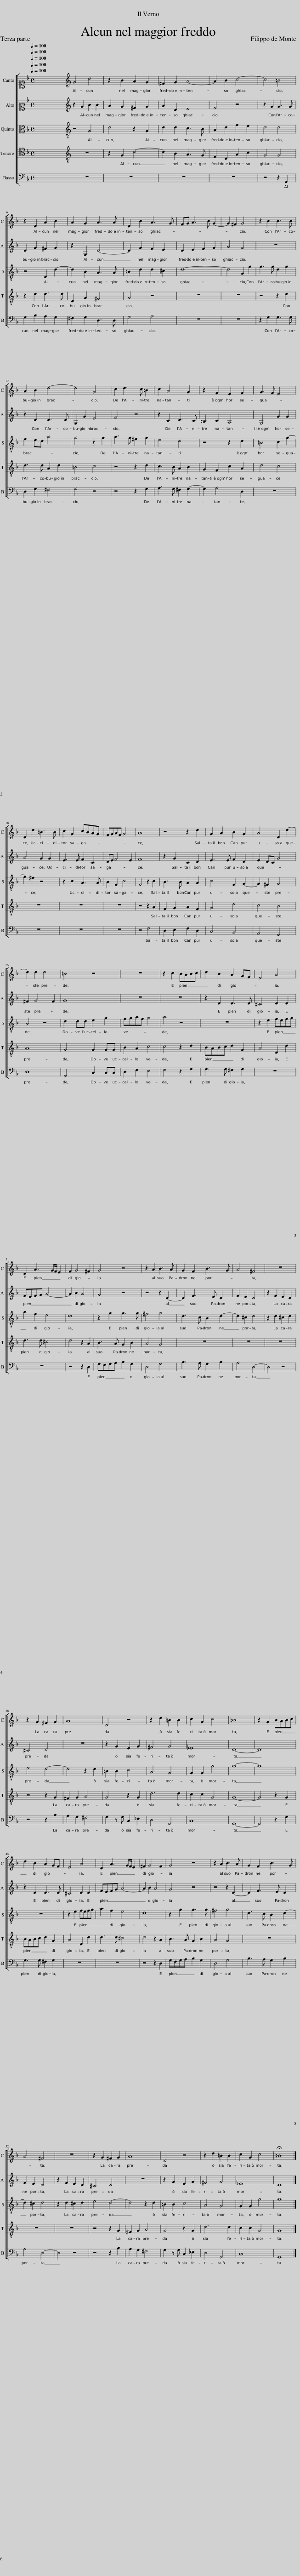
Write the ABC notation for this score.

X:1
%%score [ 1 2 [ 3 4 ] 5 ]
L:1/8
Q:1/4=100
M:4/4
I:linebreak $
K:F
V:1 alto1
V:2 alto2
V:3 alto
V:4 tenor
V:5 bass
V:1
 x8 | x8 | G4 d4 | z2 B2 A2 G2 | ^F2 G2 A4- | %5
 A2 B2 c4- | c4 =B4 |$ z2 D2 A2 B2 | A2 G2 A3 A | D2 B2 A3 G | %10
 FG A3 B G2- | G2 ^F2 G4 | z2 B2 B3 B |$ A2 B2 d4- | d4 G4 | %15
 c2 d3 c =B2 | c2 A4 G2 | z2 F2 E2 F2 | G3 F E4 |$ D2 d2 =B3 B | %20
 c2 G2 cBAG | FGAF G4 | A8 | z4 z2 d2 | G2 A2 B2 G2 | %25
 A4 D2 d2- |$ d2 d2 d4 | =B4 z4 | z8 | z2 c2 BABc | %30
 d2 B2 A2 GF | E4 A4 |$ D2 A3 G/F/ E2 | F2 G4 ^F2 | G4 z4 | %35
 z2 A2 B3 A | G2 F2 B3 G | A4 ^F4 | z8 |$ z2 G2 ^F2 G2 | %40
 A8 | D4 z4 | z2 d2 =B2 B2 | c2 G2 c4 | =B8 | %45
 z2 G2 BABc |$ d2 B2 A2 GF | E4 A4 | D2 A3 G/F/ E2 | ^F2 G4 F2 | %50
 G4 z4 | z2 A2 B3 A | G2 F2 B3 G |$ A4 ^F4 | z8 | %55
 z2 G2 ^F2 G2 | A8 | D4 z4 | z2 d2 =B2 B2 | c2 G2 c4 | %60
 !fermata!=B8 |] %61
V:2
 x8 | x8 | z2 G2 B2 B2 | A2 G2 ^F2 G2 | A2 D2 E4 | %5
 F4 z4 | z2 G2 G3 G |$ D2 G2 ^F2 G2 | z2 G,2 D4- | D2 G2 F2 E2 | %10
 D2 E2 F2 G2 | A4 G4 | z8 |$ z2 D2 D3 D | G,2 G2 E4 | %15
 F4 z4 | z2 C2 D3 C | =B,2 C2 A,4 | G,4 G2 G2 |$ A4 G2 G2 | %20
 E3 E F2 C2 | DE F4 E2 | F8 | z2 G2 C2 D2 | E3 E F2 D2 | %25
 E2 DC G4 |$ ^F2 G4 F2 | G8 | z8 | z8 | %30
 z2 D2 D3 D | ^C4 D2 D2 |$ FEFG A4- | A2 B2 A4 | G4 z4 | %35
 z4 z2 D2- | D2 F3 E D2 | F2 E2 D4 | z2 F2 E2 D2 |$ ^C4 D4 | %40
 z8 | z2 G2 E2 G2 | ^F4 G4 | _E8 | D8- | %45
 D8 |$ z2 D2 D3 D | ^C4 D2 D2 | FEFG A4- | A2 B2 A4 | %50
 G4 z4 | z4 z2 D2- | D2 F3 E D2 |$ F2 E2 D4 | z2 F2 E2 D2 | %55
 ^C4 D4 | z8 | z2 G2 E2 G2 | ^F4 G4 | _E8 | %60
 D8 |] %61
V:3
 x8 | x8 | z4 G,4 | D4 z2 G,2 | D2 D2 C3 B, | %5
 A,2 D2 F2 E2 | D4 D4 |$ z4 D,2 D2- | D2 B,2 A,3 A, | =B,2 D2 D2 ^C2 | %10
 D8- | D4 G,2 G2 | G3 G D2 G2 |$ F2 ED A4 | G4 z2 G2 | %15
 A3 G ^F2 G2 | E4 D4 | z4 z2 D2 | =B,4 C2 G2- |$ G2 ^F2 z4 | %20
 z2 C2 A,3 A, | B,2 F,2 C4 | F,4 z2 C2 | B,3 B, A,2 A,2 | C4 F,2 G,2- | %25
 G,2 ^F,2 G,4 |$ A,4 z4 | D2 DD E2 G2 | FGAF G4 | A4 z4 | %30
 z8 | z2 E2 FEFG |$ A2 F2 E4 | D8 | z2 G2 G3 G | %35
 ^F4 G4 | D3 C B,2 D2- | D2 ^C2 D4 | z2 D2 ^C2 D2 |$ E4 D4- | %40
 D4 z2 D2 | =B,2 B,2 C4 | A,4 G,4 | G,2 G,2 G4 | G8- | %45
 G8 |$ z8 | z2 E2 FEFG | A2 F2 E4 | D8 | %50
 z2 G2 G3 G | ^F4 G4 | D3 C B,2 D2- |$ D2 ^C2 D4 | z2 D2 ^C2 D2 | %55
 E4 D4- | D4 z2 D2 | =B,2 B,2 C4 | A,4 G,4 | G,2 G,2 G4 | %60
 G8 |] %61
V:4
 x8 | x8 | z8 | z2 G,2 D4- | D2 B,2 A,3 G, | %5
 F,2 D,2 A,2 C2 | G,4 G,4 |$ z2 D2 D3 D | D,2 G,2 ^F,4 | G,4 z4 | %10
 z8 | z8 | z4 z2 D2 |$ D3 D A,2 D2 | =B,4 C4 | %15
 z4 z2 D2 | C3 B, A,2 B,2 | G,2 F,2 C2 A,2 | D4 C4 |$ z8 | %20
 z8 | z8 | z4 z2 A,2 | F,2 G,2 A,2 F,2 | G,4 D4 | %25
 C4 B,4 |$ A,8 | G,4 G,2 G,G, | B,2 A,2 C4 | C4 z2 D2 | %30
 B,A,B,C D2 G,2 | A,4 D,2 D2 |$ D3 D ^C4 | D4 z2 A,2 | B,3 A, G,2 B,2 | %35
 A,4 G,4 | z8 | z8 | z8 |$ z4 z2 G,2 | %40
 ^F,2 G,2 A,4 | G,4 z2 G,2 | D6 D2 | C2 C2 G,4 | G,8- | %45
 G,4 z2 G,2 |$ B,A,B,C D2 G,2 | A,4 D,2 D2 | D3 D ^C4 | D4 z2 A,2 | %50
 B,3 A, G,2 B,2 | A,4 G,4 | z8 |$ z8 | z8 | %55
 z4 z2 G,2 | ^F,2 G,2 A,4 | G,4 z2 G,2 | D6 D2 | C2 C2 G,4 | %60
 G,8 |] %61
V:5
 x8 | x8 | z8 | z8 | z8 | %5
 z8 | z4 z2 G,,2 |$ G,2 B,2 A,2 G,2 | ^F,2 G,2 D,3 D, | G,4 A,4 | %10
 z8 | z8 | z2 G,2 G,3 G, |$ D,2 G,2 ^F,4 | G,4 z4 | %15
 z4 z2 G,2 | A,3 G, ^F,2 G,2- | G,2 A,4 D,2 | z8 |$ z8 | %20
 z8 | z8 | z4 F,4 | D,2 E,2 F,2 D,2 | C,4 B,,4 | %25
 A,,4 G,,4 |$ D,8 | G,,4 C,2 C,C, | D,2 F,2 E,4 | F,4 z2 G,2 | %30
 G,3 G, ^F,2 G,2 | z8 |$ z8 | z4 z2 D,2 | G,F,G,A, B,2 G,2 | %35
 D,4 G,4 | B,3 A, G,2 B,2 | A,4 D,4- | D,4 z4 |$ z4 z2 B,2 | %40
 A,2 G,2 ^F,4 | G,2 z G, C,2 _E,2 | D,4 G,,4 | C,8 | G,,8- | %45
 G,,4 z2 G,2 |$ G,3 G, ^F,2 G,2 | z8 | z8 | z4 z2 D,2 | %50
 G,F,G,A, B,2 G,2 | D,4 G,4 | B,3 A, G,2 B,2 |$ A,4 D,4- | D,4 z4 | %55
 z4 z2 B,2 | A,2 G,2 ^F,4 | G,2 z G, C,2 _E,2 | D,4 G,,4 | C,8 | %60
 G,,8 |] %61
